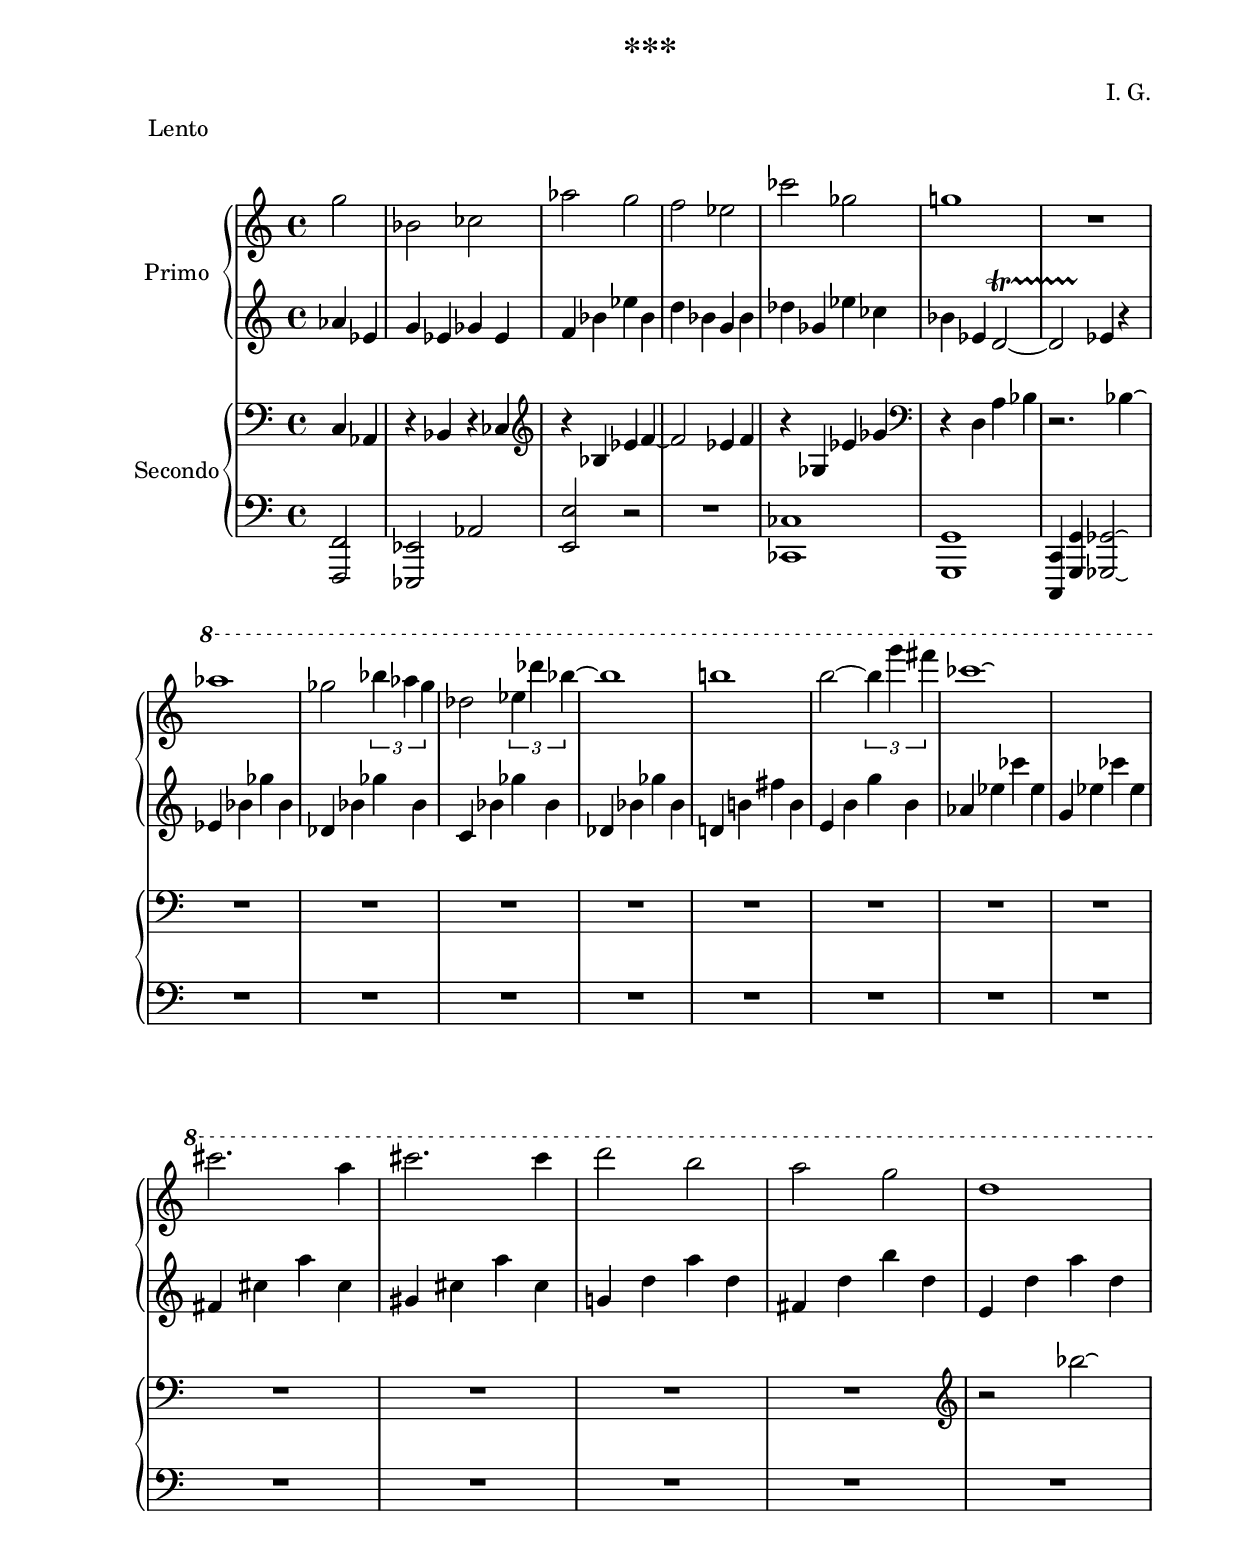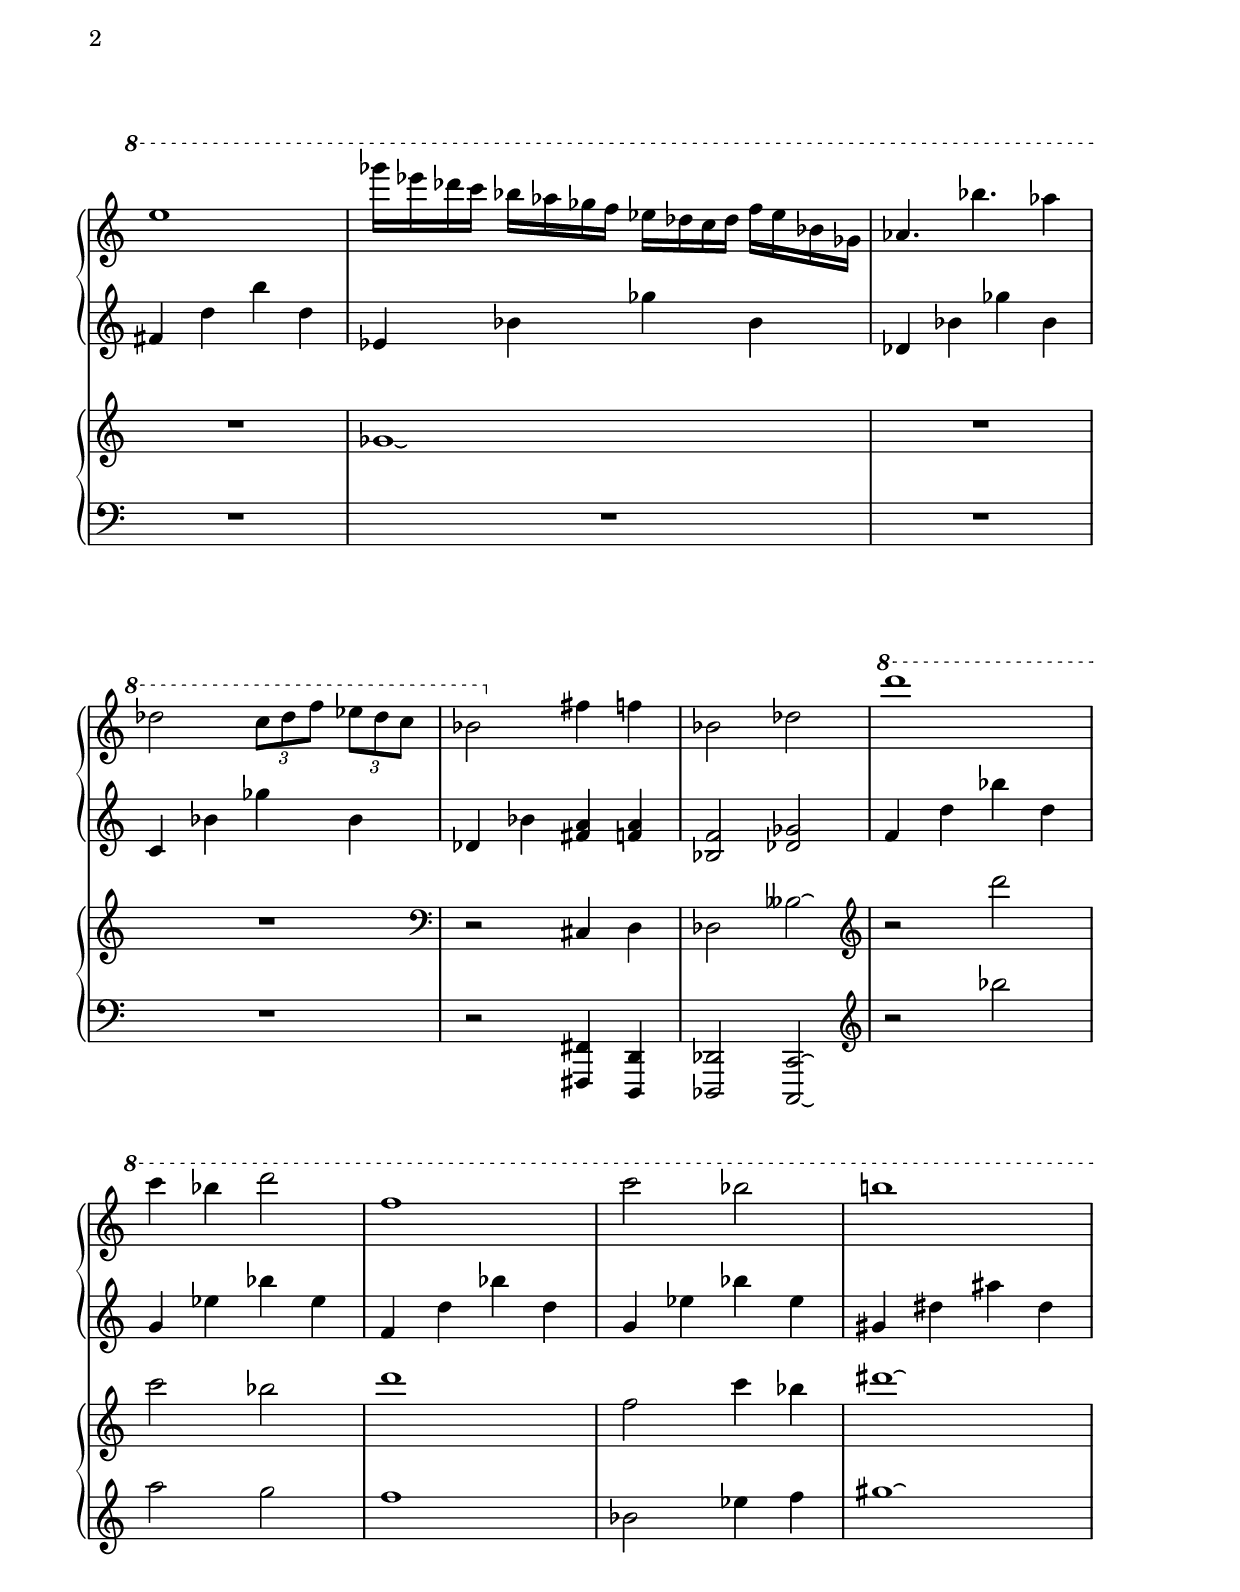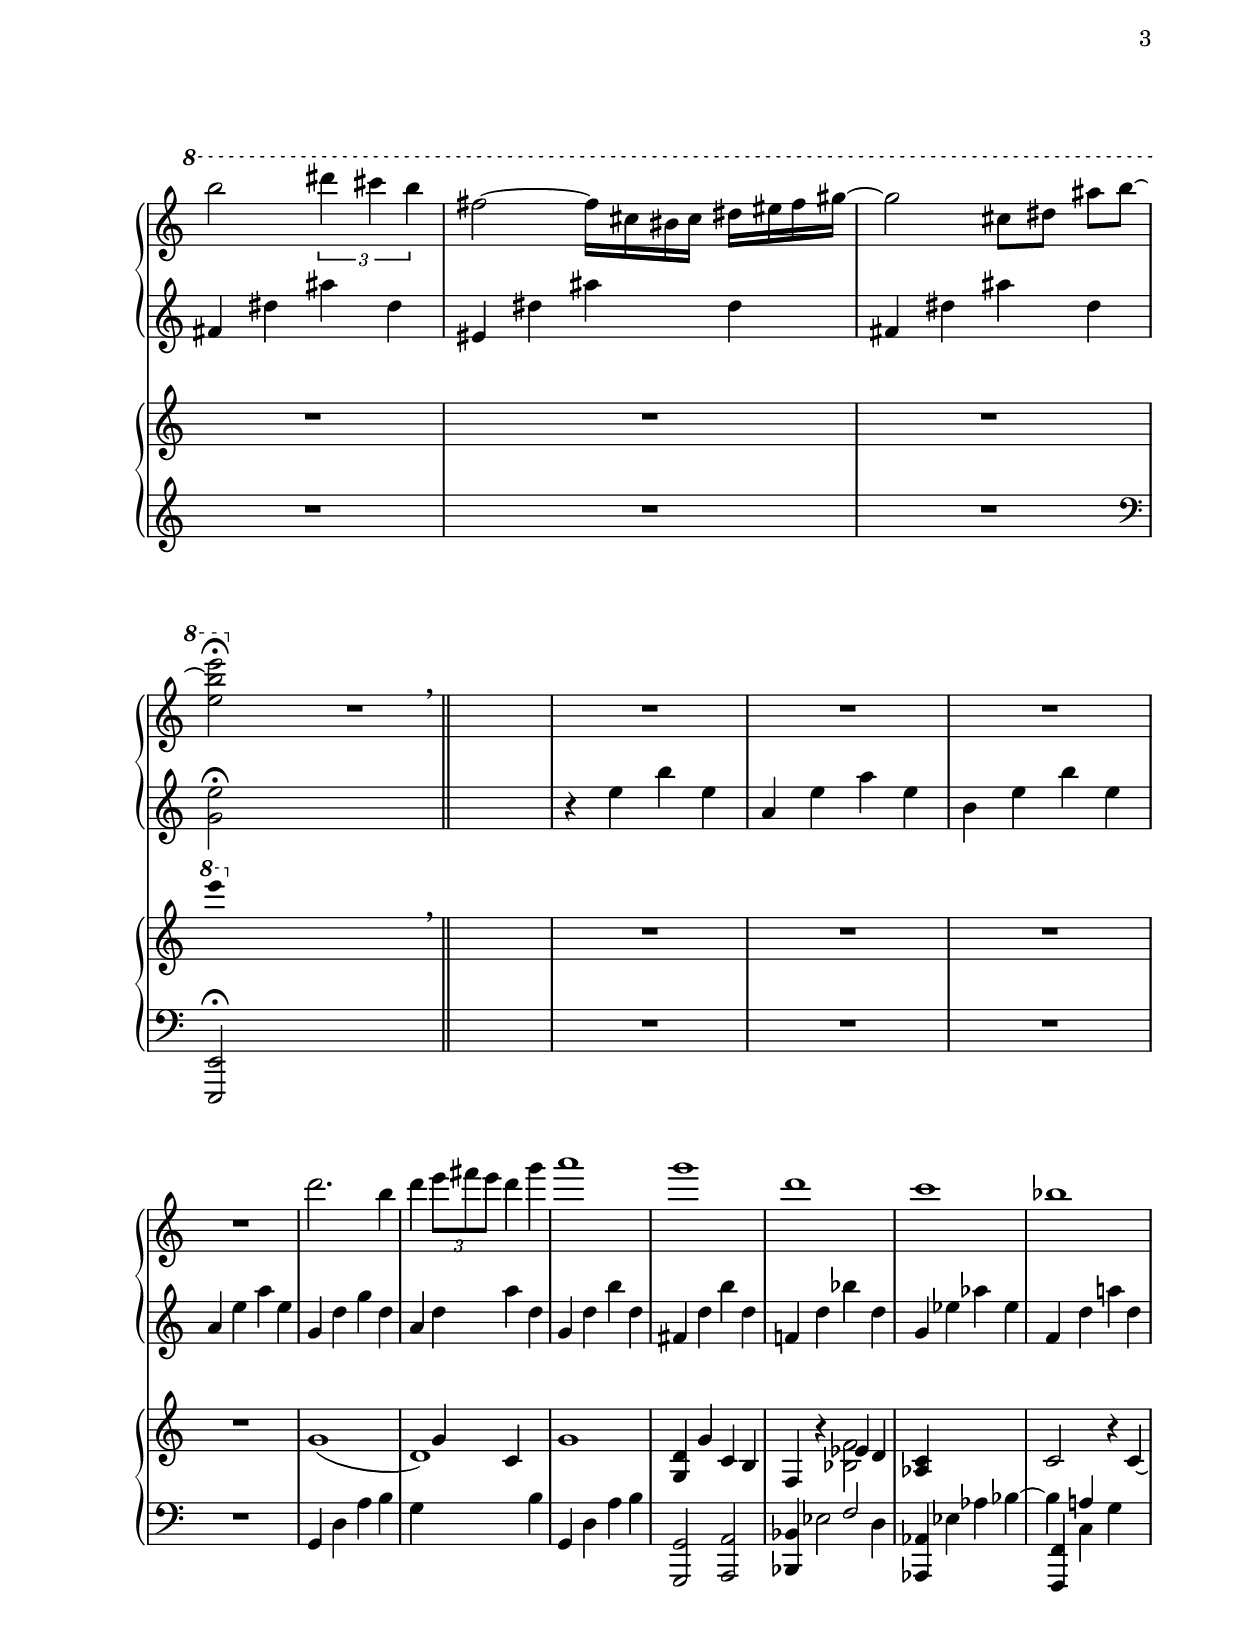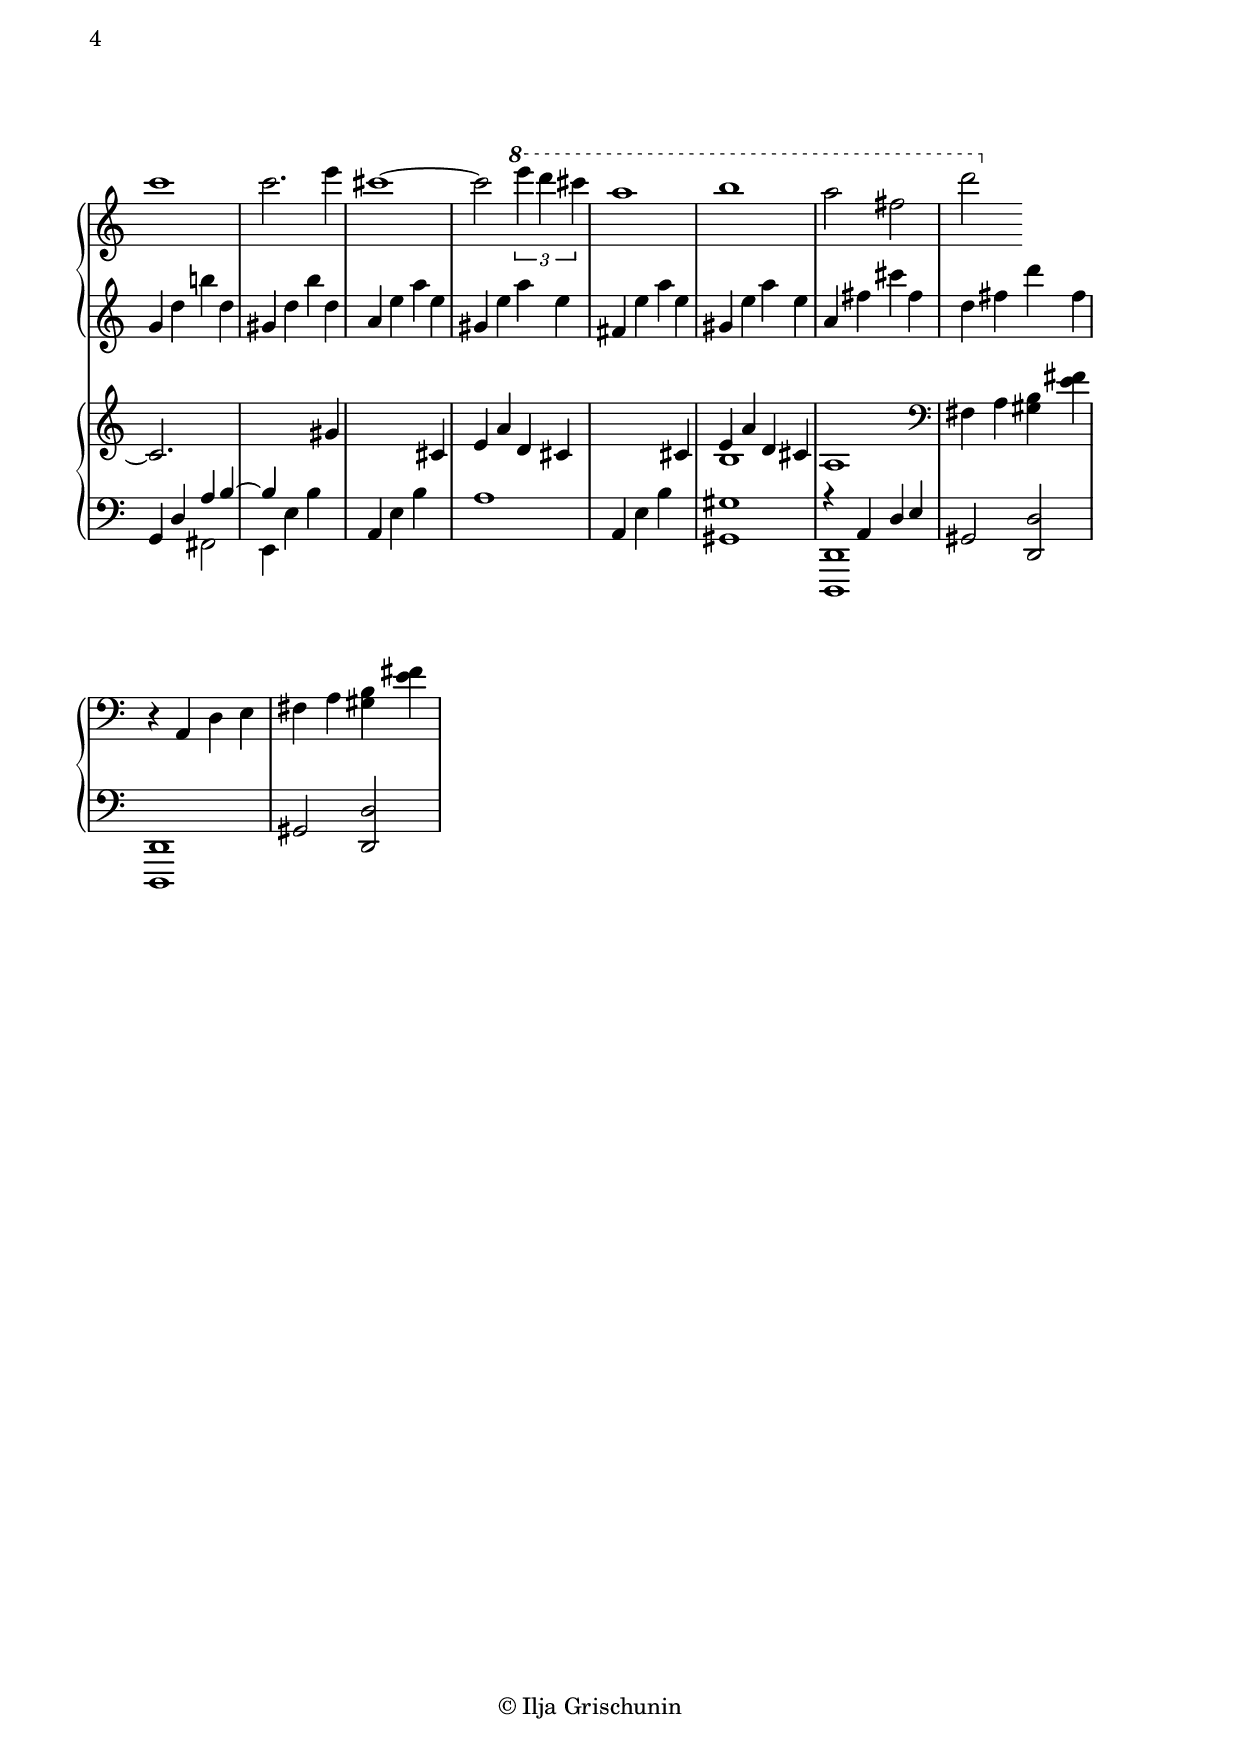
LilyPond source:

\version "2.19.15"
%\version "2.18.0"

\language "deutsch"

\header {
  title = "***"
  meter = "Lento"
  composer = "I. G."
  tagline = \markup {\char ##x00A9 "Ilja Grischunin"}
}

\paper {
  #(set-paper-size "a4")
  ragged-last = ##t
  top-system-spacing #'basic-distance = #20
  top-markup-spacing #'basic-distance = #5
  markup-system-spacing #'basic-distance = #20
  system-system-spacing #'basic-distance = #20
  last-bottom-spacing #'basic-distance = #20
  %left-margin = 15
  %right-margin = 15
  two-sided = ##t
  inner-margin = 25
  outer-margin = 15
}

\layout {
  \context {
    \PianoStaff
    \consists #Span_stem_engraver
  }
  \context{
    \Score
    %\override StaffGrouper.staff-staff-spacing.basic-distance = #13
    \remove "Bar_number_engraver"
  }
}

%%%%%%%%% INCLUDE %%%%%%%%%
\version "2.19.15"

\language "deutsch"

%%%%%%%%% SCRIPTS %%%%%%%%%
makeOctaves =
#(define-music-function (parser location arg mus)
   (integer? ly:music?)
   #{<<  \withMusicProperty #'to-relative-callback
         #(lambda (m p)
            (let ((mu (ly:music-property m 'element)))
              (ly:music-transpose mu (ly:make-pitch (- arg) 0 0))
              (ly:make-music-relative! mu p)
              (ly:music-transpose mu (ly:make-pitch arg 0 0)))
            p)
         \transpose c' $(ly:make-pitch arg 0 0) $mus
         $mus
     >>
   #})
pocoCr = 
#(make-music 'CrescendoEvent
   'span-type 'text
   'span-text "poco cresc.")
pocoDim =
#(make-music 'CrescendoEvent
   'span-type 'text
   'span-text "poco dimin.")
top = \change Staff = "RH"
bot = \change Staff = "LH"

xLV = #(define-music-function (parser location further) (number?) #{ 
  \once \override LaissezVibrerTie  #'X-extent = #'(0 . 0) 
  \once \override LaissezVibrerTie  #'details #'note-head-gap = #(/ 
                                                                  further -2) 
  \once \override LaissezVibrerTie  #'extra-offset = #(cons (/ 
                                                             further 2) 0) 
         #}) 

%%%%%%%%%%% RH %%%%%%%%%%%%
primoRH = \relative {
  \time 4/4
  %\key es \major
  \compressFullBarRests
  \override MultiMeasureRest #'expand-limit = #2
  \partial 2
  g''2 b, ces as' g f es ces' ges g!1 R1
  \break
  \ottava #1
  \set Staff.ottavation = #"8"
  as'1 ges2 \times 2/3 {b4 as ges} des2 
  \times 2/3 {es4 des' b~}
  b1 h! h2~ \times 2/3 {h4 g' fis} ces1\laissezVibrer s
  \break
  cis2. a4 cis2. cis4 d2 h a g d1 e
  ges'16 es des c b as ges f es des c des f es b ges as4. b' as4 
  \break  
  des,2 \tuplet 3/2 4 {c8 des f es des c} b2
  \ottava #0
  fis4 f b,2 des
  \ottava #1
  \set Staff.ottavation = #"8"
  d''1 c4 b d2 f,1 c'2 b h!1
  \pageBreak
  h2 \times 2/3 {dis4 cis h}
  fis2~ fis16 cis his cis dis eis fis gis~
  gis2 cis,8 dis ais'[ h]~ 
  \cadenzaOn
  <e, h' e>2\fermata
  \ottava #0
  s s s4 r1\breathe
  \cadenzaOff
  \bar "||"
  %%%%%%%%%%%%%%%%%%%%%%%%%
  s1 R1*3
  \break
  R1 d2. h4 d \times 2/3 {e8 fis e} d4 g a1 g d c b
  \break
  c c2. e4 cis1~ cis2 
  \ottava #1
  \set Staff.ottavation = #"8"
  \times 2/3 {e'4 d cis} a1 h a2 fis d'
}
%%%%%%%% DYNAMIC %%%%%%%%%%
dynamic = {
  \override Hairpin.to-barline = ##f
}
%%%%%%%%%%% LH %%%%%%%%%%%%
primoLH = \relative {
  \time 4/4
  %\key es \major
  \partial 2
  as'4 es g es ges es f b es b d b g b des ges, es' ces
  b es, d2~\startTrillSpan d es4\stopTrillSpan r
  es b' ges' b, des, b' ges' b, c, b' ges' b, des, b' ges' b,
  d,! h'! fis' h, e, h' g' h, as es' ces' es, g, es' ces' es,
  fis, cis' a' cis, gis cis a' cis, g! d' a' d, fis, d' h' d,
  e, d' a' d, fis, d' h' d, es, b' ges' b, des, b' ges' b,
  c, b' ges' b, des, b' <fis a><f a><b, f'>2<des ges>
  f4 d' b' d, g, es' b' es, f, d' b' d, g, es' b' es,
  gis, dis' ais' dis, fis, dis' ais' dis, eis, dis' ais' dis,
  fis, dis' ais' dis,
  \cadenzaOn
  <g, e'>2\fermata
  s s s4 s1
  \cadenzaOff
  \bar "||"
  %\pageBreak
  s1 r4 e' h' e, a, e' a e h e h' e, a, e' a e g, d' g d a d a' d,
  g, d' h' d, fis, d' h' d, f,! d' b' d, g, es' as es f, d' a'! d,
  g, d' h'! d, gis, d' h' d, a e' a e gis, e' a e fis, e' a e
  gis, e' a e a, fis' cis' fis, d fis d' fis,
}

\version "2.19.15"

\language "deutsch"

%%%%%%%%% SCRIPTS %%%%%%%%%
makeOctaves =
#(define-music-function (parser location arg mus)
   (integer? ly:music?)
   #{<<  \withMusicProperty #'to-relative-callback
         #(lambda (m p)
            (let ((mu (ly:music-property m 'element)))
              (ly:music-transpose mu (ly:make-pitch (- arg) 0 0))
              (ly:make-music-relative! mu p)
              (ly:music-transpose mu (ly:make-pitch arg 0 0)))
            p)
         \transpose c' $(ly:make-pitch arg 0 0) $mus
         $mus
     >>
   #})

pocoCr = 
#(make-music 'CrescendoEvent
   'span-type 'text
   'span-text "poco cresc.")
pocoDim =
#(make-music 'CrescendoEvent
   'span-type 'text
   'span-text "poco dimin.")

top = \change Staff = "RH"
bot = \change Staff = "LH"

ignore = \override NoteColumn #'ignore-collision = ##t

xLV = #(define-music-function (parser location further) (number?) #{ 
  \once \override LaissezVibrerTie  #'X-extent = #'(0 . 0) 
  \once \override LaissezVibrerTie  #'details #'note-head-gap = #(/ 
                                                                  further -2) 
  \once \override LaissezVibrerTie  #'extra-offset = #(cons (/ 
                                                             further 2) 0) 
         #}) 

%%%%%%%%%%% RH %%%%%%%%%%%%
secondoRH = \relative {
  \clef bass
  \time 4/4
  %\key es \major
  %\compressFullBarRests
  %\override MultiMeasureRest #'expand-limit = #2
  \partial 2
  c4 as r b r ces
  \clef treble
  r b' es f~ f2 es4 f r ges, es' ges
  \clef bass
  r d, a' b r2. b4\laissezVibrer 
  \break
  R1*8
  \break
  R1*4
  \clef treble
  r2 b''\laissezVibrer R1 ges,\laissezVibrer R1
  \break  
  R
  \clef bass
  r2 cis,,4 d des2 heses'\laissezVibrer
  \clef treble
  r2 d''2 c b d1 f,2 c'4 b dis1\laissezVibrer
  \pageBreak
  R1*3
  \cadenzaOn
  \ottava #1
  \set Staff.ottavation = #"8"
  \hide Stem
  \tweak #'duration-log #4 e'2 
  \undo \hide Stem
  \ottava #0
  s s s4 s1\breathe
  \cadenzaOff
  \bar "||"
  %%%%%%%%%%%%%%%%%%%%%%%%%
  s1 R1*3
  \break
  R1 g,,,1( d) g <g, d'>4 g' c, h f r
  <<
    {
      es' d
    }
    \\
    {
      <b f'>2
    }
  >>
  <as c>4 s2. c2 r4 c~ 
  \break
  c2. s4 s2. gis'4 
  s2. cis,4 e a d, cis
  s2. cis4
  <<
    {
      e a d, cis
    }
    \\
    {
      h1
    }
  >>
  a
  \clef bass
  fis4 a <gis h><e' fis>
  \break
  r a,, d e fis a <gis h><e' fis>
}
%%%%%%%% DYNAMIC %%%%%%%%%%
dynamic = {
  \override Hairpin.to-barline = ##f
}
%%%%%%%%%%% LH %%%%%%%%%%%%
secondoLH = \relative {
  \clef bass
  \time 4/4
  %\key es \major
  %\compressFullBarRests
  %\override MultiMeasureRest #'expand-limit = #2
  \partial 2
  \ignore
  \makeOctaves #-1 { f,2 es } as
  \makeOctaves #1 {e r R1 ces g c,4 g' ges2\laissezVibrer} 
  R1*17 r2
  \makeOctaves #1 {fis4 d des2 c\laissezVibrer}
  \clef treble
  r2 b''''' a g f1 b,2 es4 f gis1\laissezVibrer R1*3
  \clef bass
  \cadenzaOn
  \makeOctaves #-1 {e,,,2\fermata}
  s s s4 s1
  \cadenzaOff
  \bar "||"
  %%%%%%%%%%%%%%%%%%%%%%%%%
  s1 R1*4 g4 d' a' h g \top g' c, \bot h g, d' a' h
  \makeOctaves #-1 {g,2 a b4}
  <<
    {
      s4 f'2
    }
    \\
    {
      es d4
    }
  >>
  \makeOctaves #-1 {as} es' as
  <<
    {
      \stemDown
      b~ b
      \stemUp
      a!
    }
    \\
    {
      \stemUp
      s \makeOctaves #-1 {f,}
      \stemDown
      c'
    }
  >>
  g' s 
  <<
    {
      g, d' a' h~ h
    }
    \\
    {
      s2 fis, e4
    }
  >>
  e' h' s a, e' h' s a1 a,4 e' h' s \makeOctaves #-1 {gis1}
  <<
    {
      r4 a, d e
    }
    \\
    {
      \makeOctaves #-1 {d,1}
    }
  >>
  gis2 \makeOctaves #1 {d d,1} gis'2 \makeOctaves #1 {d}
}


%%%%%%%%%%%%%%%%%%%%%%
\score {
  <<
    \new PianoStaff \with {
      instrumentName = #"Primo"
    }
    <<
      \new Staff = "RH" \primoRH
      \new Dynamics = "DYN" \dynamic
      \new Staff = "LH" \primoLH
    >>
    \new PianoStaff \with {
      instrumentName = #"Secondo"
    }
    <<
      \new Staff = "RH" \secondoRH
      \new Dynamics = "DYN" \dynamic
      \new Staff = "LH" \secondoLH
    >>
  >>
}